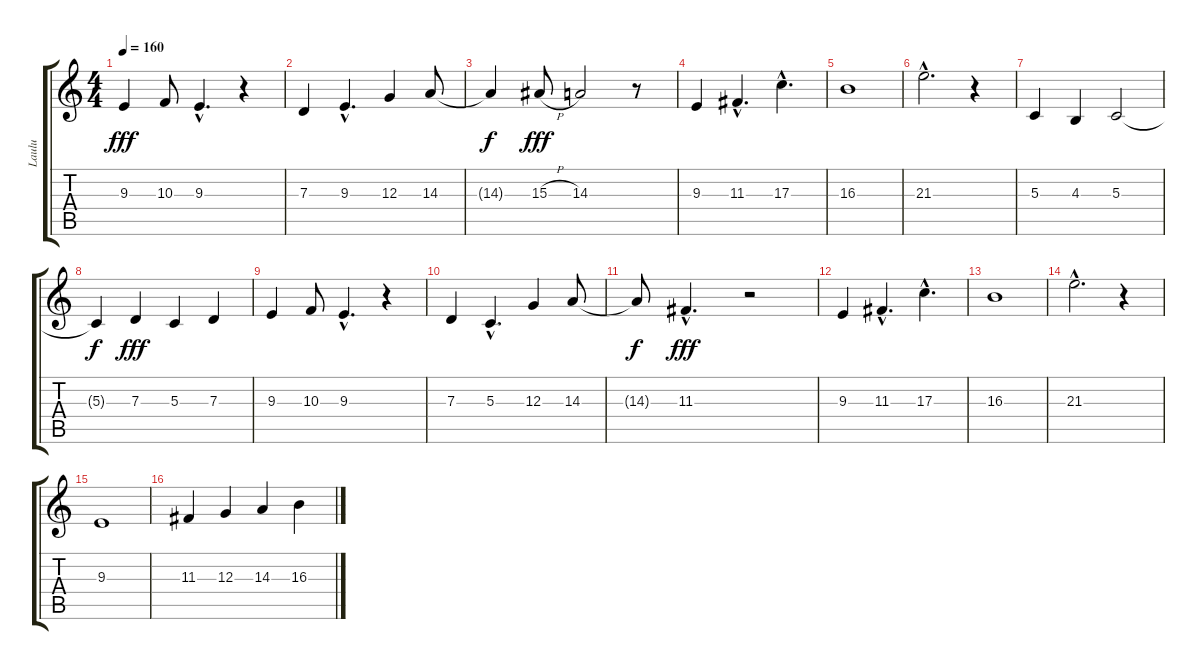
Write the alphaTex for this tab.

\track ("Laulu" "Laulu") {instrument pad7halo}
\staff {score tabs}
\tuning (E4 B3 G3 D3 A2 E2) {hide}
\ts (4 4)
\tempo 160
\clef g2
\ks c
9.3.4{dy fff} 10.3.8 9.3{hac}.4{d} r.4 |
7.3.4 9.3{hac}.4{d} 12.3.4 14.3.8 |
14.3{t}.4{dy f} 15.3{h}.8{dy fff} 14.3.2 r.8 |
9.3.4 11.3{hac}.4{d} 17.3{hac}.4{d} |
16.3.1 |
21.3{hac}.2{d} r.4 |
5.3.4 4.3.4 5.3.2 |
5.3{t}.4{dy f} 7.3.4{dy fff} 5.3.4 7.3.4 |
9.3.4 10.3.8 9.3{hac}.4{d} r.4 |
7.3.4 5.3{hac}.4{d} 12.3.4 14.3.8 |
14.3{t}.8{dy f} 11.3{hac}.4{d dy fff} r.2 |
9.3.4 11.3{hac}.4{d} 17.3{hac}.4{d} |
16.3.1 |
21.3{hac}.2{d} r.4 |
9.3.1 |
11.3.4 12.3.4 14.3.4 16.3.4
